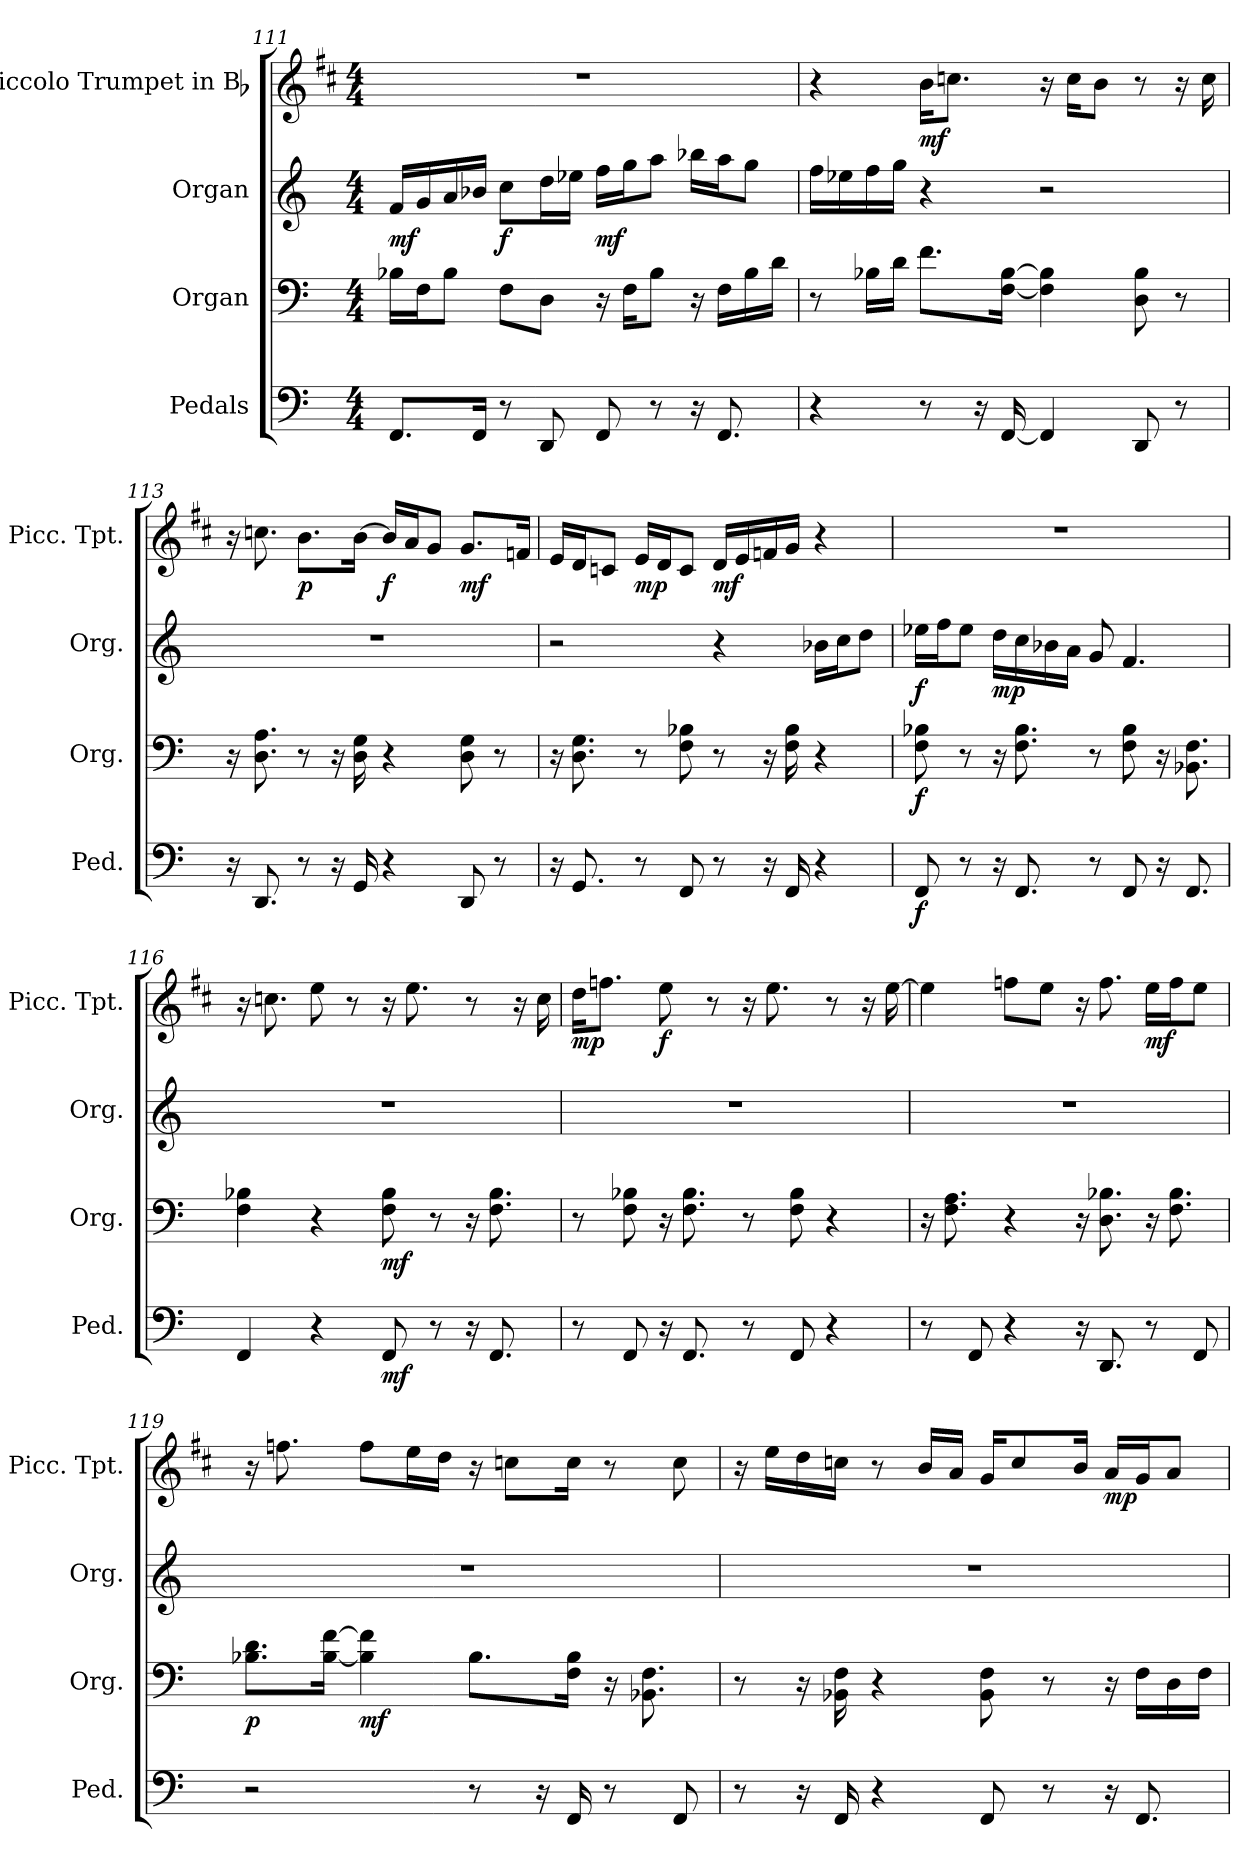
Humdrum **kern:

**kern	**dynam	**kern	**dynam	**kern	**dynam	**kern	**dynam
*part4	*part4	*part3	*part3	*part2	*part2	*part1	*part1
*staff4	*staff4	*staff3	*staff3	*staff2	*staff2	*staff1	*staff1
*I"Pedals	*	*I"Organ	*	*I"Organ	*	*I"Piccolo Trumpet in Bb	*
*I'Ped.	*	*I'Org.	*	*I'Org.	*	*I'Picc. Tpt.	*
*clefF4	*	*clefF4	*	*clefG2	*	*clefG2	*
*	*	*	*	*	*	*ITrd-6c-10	*
*k[]	*	*k[]	*	*k[]	*	*k[]	*
*C:	*	*C:	*	*C:	*	*C:	*
*M4/4	*	*M4/4	*	*M4/4	*	*M4/4	*
=111	=111	=111	=111	=111	=111	=111	=111
8.FFi/L	.	16B-Xi\LL	.	16fi/LL	mf	1r	.
.	.	16Fi\J	.	16gi/	.	.	.
.	.	8B-i\J	.	16ai/	.	.	.
16FFi/Jk	.	.	.	16b-Xi/JJ	.	.	.
8r	.	8Fi\L	.	8cci\L	f	.	.
8DDi/	.	8Di\J	.	16ddi\L	.	.	.
.	.	.	.	16ee-Xi\JJ	.	.	.
8FFi/	.	16r	.	16ffi\LL	mf	.	.
.	.	16Fi\KL	.	16ggi\J	.	.	.
8r	.	8B-i\J	.	8aai\J	.	.	.
16r	.	16r	.	16bb-Xi\LL	.	.	.
8.FFi/	.	16Fi\LL	.	16aai\J	.	.	.
.	.	16B-i\	.	8ggi\J	.	.	.
.	.	16di\JJ	.	.	.	.	.
!!LO:PB:g=z
=112	=112	=112	=112	=112	=112	=112	=112
4r	.	8r	.	16ffi\LL	.	4r	.
.	.	.	.	16ee-Xi\	.	.	.
.	.	16B-Xi\LL	.	16ffi\	.	.	.
.	.	16di\JJ	.	16ggi\JJ	.	.	.
8r	.	8.fi\L	.	4r	.	16aai\KL	mf
.	.	.	.	.	.	8.bb-Xi\J	.
16r	.	.	.	.	.	.	.
[16FFi/	.	[16Fi\ [16B-iJk	.	.	.	.	.
4FFi/]	.	4Fi\] 4B-i]	.	2r	.	16r	.
.	.	.	.	.	.	16bb-i\KL	.
.	.	.	.	.	.	8aai\J	.
8DDi/	.	8Di\ 8B-i	.	.	.	8r	.
8r	.	8r	.	.	.	16r	.
.	.	.	.	.	.	16bb-i\	.
=113	=113	=113	=113	=113	=113	=113	=113
16r	.	16r	.	1r	.	16r	.
8.DDi/	.	8.Di\ 8.Ai	.	.	.	8.bb-Xi\	.
8r	.	8r	.	.	.	8.aai\L	p
16r	.	16r	.	.	.	.	.
16GGi/	.	16Di\ 16Gi	.	.	.	[16aai\Jk	.
4r	.	4r	.	.	.	16aai/LL]	f
.	.	.	.	.	.	16ggi/J	.
.	.	.	.	.	.	8ffi/J	.
8DDi/	.	8Di\ 8Gi	.	.	.	8.ffi/L	mf
8r	.	8r	.	.	.	.	.
.	.	.	.	.	.	16ee-Xi/Jk	.
=114	=114	=114	=114	=114	=114	=114	=114
16r	.	16r	.	2r	.	16ddi/LL	.
8.GGi/	.	8.Di\ 8.Gi	.	.	.	16cci/J	.
.	.	.	.	.	.	8b-Xi/J	.
8r	.	8r	.	.	.	16ddi/LL	mp
.	.	.	.	.	.	16cci/J	.
8FFi/	.	8Fi\ 8B-Xi	.	.	.	8b-i/J	.
8r	.	8r	.	4r	.	16cci/LL	mf
.	.	.	.	.	.	16ddi/	.
16r	.	16r	.	.	.	16ee-Xi/	.
16FFi/	.	16Fi\ 16B-i	.	.	.	16ffi/JJ	.
4r	.	4r	.	16b-Xi\LL	.	4r	.
.	.	.	.	16cci\J	.	.	.
.	.	.	.	8ddi\J	.	.	.
!!LO:LB:g=z
=115	=115	=115	=115	=115	=115	=115	=115
8FFi/	f	8Fi\ 8B-Xi	f	16ee-Xi\LL	f	1r	.
.	.	.	.	16ffi\J	.	.	.
8r	.	8r	.	8ee-i\J	.	.	.
16r	.	16r	.	16ddi\LL	mp	.	.
8.FFi/	.	8.Fi\ 8.B-i	.	16cci\	.	.	.
.	.	.	.	16b-Xi\	.	.	.
.	.	.	.	16ai\JJ	.	.	.
8r	.	8r	.	8gi/	.	.	.
8FFi/	.	8Fi\ 8B-i	.	4.fi/	.	.	.
16r	.	16r	.	.	.	.	.
8.FFi/	.	8.BB-Xi\ 8.Fi	.	.	.	.	.
=116	=116	=116	=116	=116	=116	=116	=116
4FFi/	.	4Fi\ 4B-Xi	.	1r	.	16r	.
.	.	.	.	.	.	8.bb-Xi\	.
4r	.	4r	.	.	.	8dddi\	.
.	.	.	.	.	.	8r	.
8FFi/	mf	8Fi\ 8B-i	mf	.	.	16r	.
.	.	.	.	.	.	8.dddi\	.
8r	.	8r	.	.	.	.	.
16r	.	16r	.	.	.	8r	.
8.FFi/	.	8.Fi\ 8.B-i	.	.	.	.	.
.	.	.	.	.	.	16r	.
.	.	.	.	.	.	16bb-i\	.
=117	=117	=117	=117	=117	=117	=117	=117
8r	.	8r	.	1r	.	16ccci\KL	mp
.	.	.	.	.	.	8.eee-Xi\J	.
8FFi/	.	8Fi\ 8B-Xi	.	.	.	.	.
16r	.	16r	.	.	.	8dddi\	f
8.FFi/	.	8.Fi\ 8.B-i	.	.	.	.	.
.	.	.	.	.	.	8r	.
8r	.	8r	.	.	.	16r	.
.	.	.	.	.	.	8.dddi\	.
8FFi/	.	8Fi\ 8B-i	.	.	.	.	.
4r	.	4r	.	.	.	8r	.
.	.	.	.	.	.	16r	.
.	.	.	.	.	.	[16dddi\	.
!!LO:LB:g=z
=118	=118	=118	=118	=118	=118	=118	=118
8r	.	16r	.	1r	.	4dddi\]	.
.	.	8.Fi\ 8.Ai	.	.	.	.	.
8FFi/	.	.	.	.	.	.	.
4r	.	4r	.	.	.	8eee-Xi\L	.
.	.	.	.	.	.	8dddi\J	.
16r	.	16r	.	.	.	16r	.
8.DDi/	.	8.Di\ 8.B-Xi	.	.	.	8.eee-i\	.
8r	.	16r	.	.	.	16dddi\LL	mf
.	.	8.Fi\ 8.B-i	.	.	.	16eee-i\J	.
8FFi/	.	.	.	.	.	8dddi\J	.
=119	=119	=119	=119	=119	=119	=119	=119
2r	.	8.B-Xi\ 8.diL	p	1r	.	16r	.
.	.	.	.	.	.	8.eee-Xi\	.
.	.	[16B-i\ [16fiJk	.	.	.	.	.
.	.	4B-i\] 4fi]	mf	.	.	8eee-i\L	.
.	.	.	.	.	.	16dddi\L	.
.	.	.	.	.	.	16ccci\JJ	.
8r	.	8.B-i\L	.	.	.	16r	.
.	.	.	.	.	.	8bb-Xi\L	.
16r	.	.	.	.	.	.	.
16FFi/	.	16Fi\ 16B-iJk	.	.	.	16bb-i\Jk	.
8r	.	16r	.	.	.	8r	.
.	.	8.BB-Xi\ 8.Fi	.	.	.	.	.
8FFi/	.	.	.	.	.	8bb-i\	.
=120	=120	=120	=120	=120	=120	=120	=120
8r	.	8r	.	1r	.	16r	.
.	.	.	.	.	.	16dddi\LL	.
16r	.	16r	.	.	.	16ccci\	.
16FFi/	.	16BB-Xi\ 16Fi	.	.	.	16bb-Xi\JJ	.
4r	.	4r	.	.	.	8r	.
.	.	.	.	.	.	16aai/LL	.
.	.	.	.	.	.	16ggi/JJ	.
8FFi/	.	8BB-i\ 8Fi	.	.	.	16ffi/KL	.
.	.	.	.	.	.	8bb-i/	.
8r	.	8r	.	.	.	.	.
.	.	.	.	.	.	16aai/Jk	.
16r	.	16r	.	.	.	16ggi/LL	mp
8.FFi/	.	16Fi\LL	.	.	.	16ffi/J	.
.	.	16Di\	.	.	.	8ggi/J	.
.	.	16Fi\JJ	.	.	.	.	.
=	=	=	=	=	=	=	=
*-	*-	*-	*-	*-	*-	*-	*-
